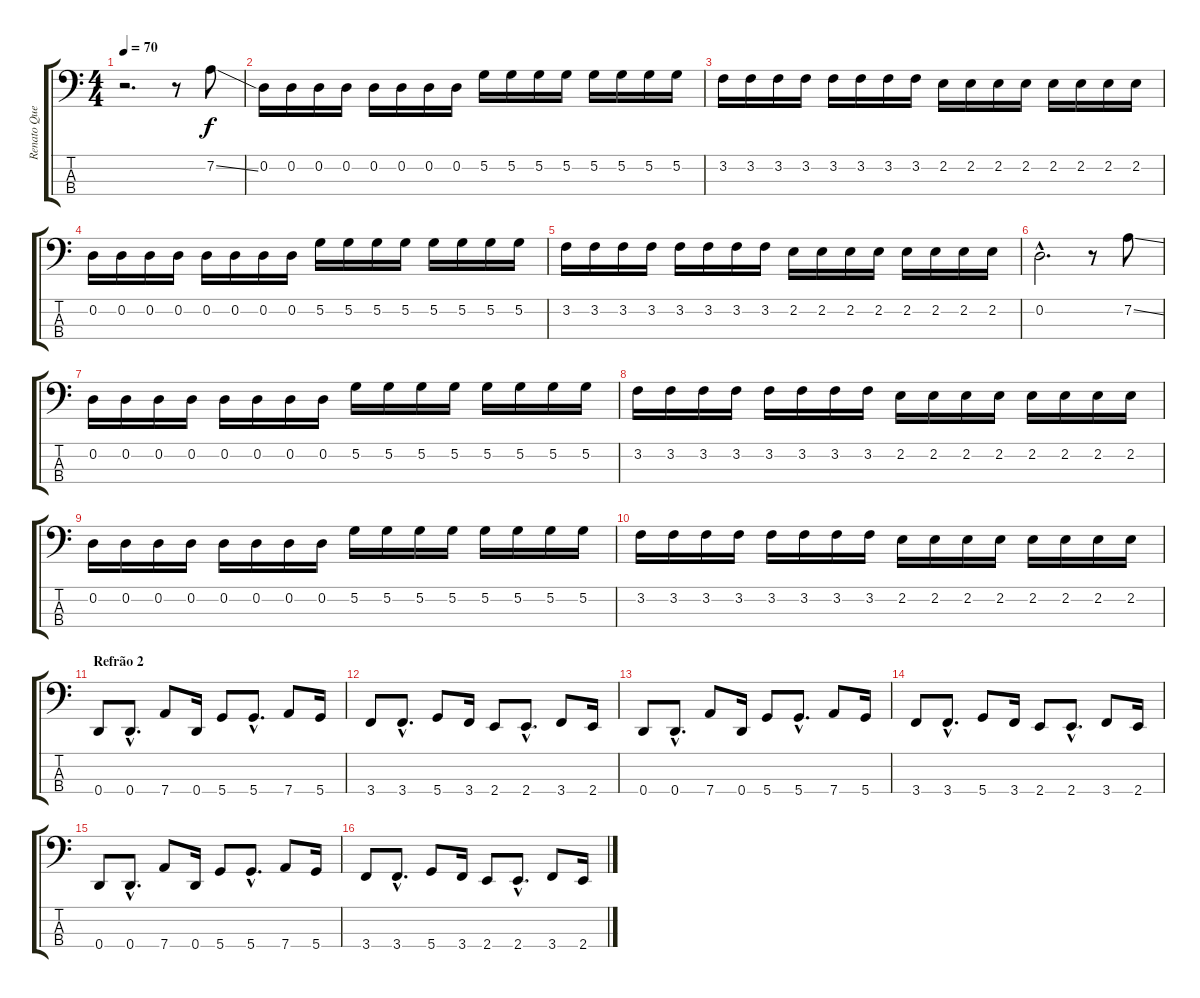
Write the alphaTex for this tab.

\track ("Renato Queiroz [Baixo]" "Renato Que") {instrument electricbasspick}
\staff {score tabs}
\tuning (G2 D2 A1 D1) {hide}
\ts (4 4)
\tempo 70
\clef f4
\ks c
r.2{d dy f} r.8 7.2{ss}.8 |
0.2.16 0.2.16 0.2.16 0.2.16 0.2.16 0.2.16 0.2.16 0.2.16 5.2.16 5.2.16 5.2.16 5.2.16 5.2.16 5.2.16 5.2.16 5.2.16 |
3.2.16 3.2.16 3.2.16 3.2.16 3.2.16 3.2.16 3.2.16 3.2.16 2.2.16 2.2.16 2.2.16 2.2.16 2.2.16 2.2.16 2.2.16 2.2.16 |
0.2.16 0.2.16 0.2.16 0.2.16 0.2.16 0.2.16 0.2.16 0.2.16 5.2.16 5.2.16 5.2.16 5.2.16 5.2.16 5.2.16 5.2.16 5.2.16 |
3.2.16 3.2.16 3.2.16 3.2.16 3.2.16 3.2.16 3.2.16 3.2.16 2.2.16 2.2.16 2.2.16 2.2.16 2.2.16 2.2.16 2.2.16 2.2.16 |
0.2{hac}.2{d} r.8 7.2{ss}.8 |
0.2.16 0.2.16 0.2.16 0.2.16 0.2.16 0.2.16 0.2.16 0.2.16 5.2.16 5.2.16 5.2.16 5.2.16 5.2.16 5.2.16 5.2.16 5.2.16 |
3.2.16 3.2.16 3.2.16 3.2.16 3.2.16 3.2.16 3.2.16 3.2.16 2.2.16 2.2.16 2.2.16 2.2.16 2.2.16 2.2.16 2.2.16 2.2.16 |
0.2.16 0.2.16 0.2.16 0.2.16 0.2.16 0.2.16 0.2.16 0.2.16 5.2.16 5.2.16 5.2.16 5.2.16 5.2.16 5.2.16 5.2.16 5.2.16 |
3.2.16 3.2.16 3.2.16 3.2.16 3.2.16 3.2.16 3.2.16 3.2.16 2.2.16 2.2.16 2.2.16 2.2.16 2.2.16 2.2.16 2.2.16 2.2.16 |
\section ("" "Refrão 2")
0.4.8 0.4{hac}.8{d} 7.4.8 0.4.16 5.4.8 5.4{hac}.8{d} 7.4.8 5.4.16 |
3.4.8 3.4{hac}.8{d} 5.4.8 3.4.16 2.4.8 2.4{hac}.8{d} 3.4.8 2.4.16 |
0.4.8 0.4{hac}.8{d} 7.4.8 0.4.16 5.4.8 5.4{hac}.8{d} 7.4.8 5.4.16 |
3.4.8 3.4{hac}.8{d} 5.4.8 3.4.16 2.4.8 2.4{hac}.8{d} 3.4.8 2.4.16 |
0.4.8 0.4{hac}.8{d} 7.4.8 0.4.16 5.4.8 5.4{hac}.8{d} 7.4.8 5.4.16 |
3.4.8 3.4{hac}.8{d} 5.4.8 3.4.16 2.4.8 2.4{hac}.8{d} 3.4.8 2.4.16
